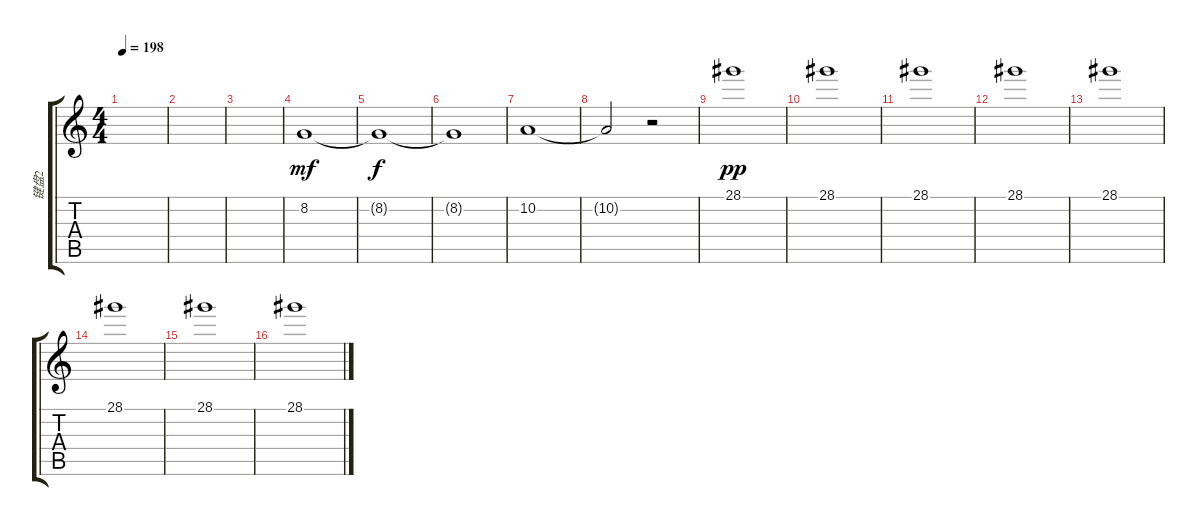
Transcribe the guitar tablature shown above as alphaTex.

\track ("键盘2" "键盘2") {instrument stringensemble2}
\staff {score tabs}
\tuning (E4 B3 G3 D3 A2 E2) {hide}
\ts (4 4)
\tempo 198
\clef g2
\ks c
|
|
|
8.2.1{dy mf} |
8.2{t}.1{dy f} |
8.2{t}.1 |
10.2.1 |
10.2{t}.2 r.2 |
28.1.1{dy pp} |
28.1.1 |
28.1.1 |
28.1.1 |
28.1.1 |
28.1.1 |
28.1.1 |
28.1.1
